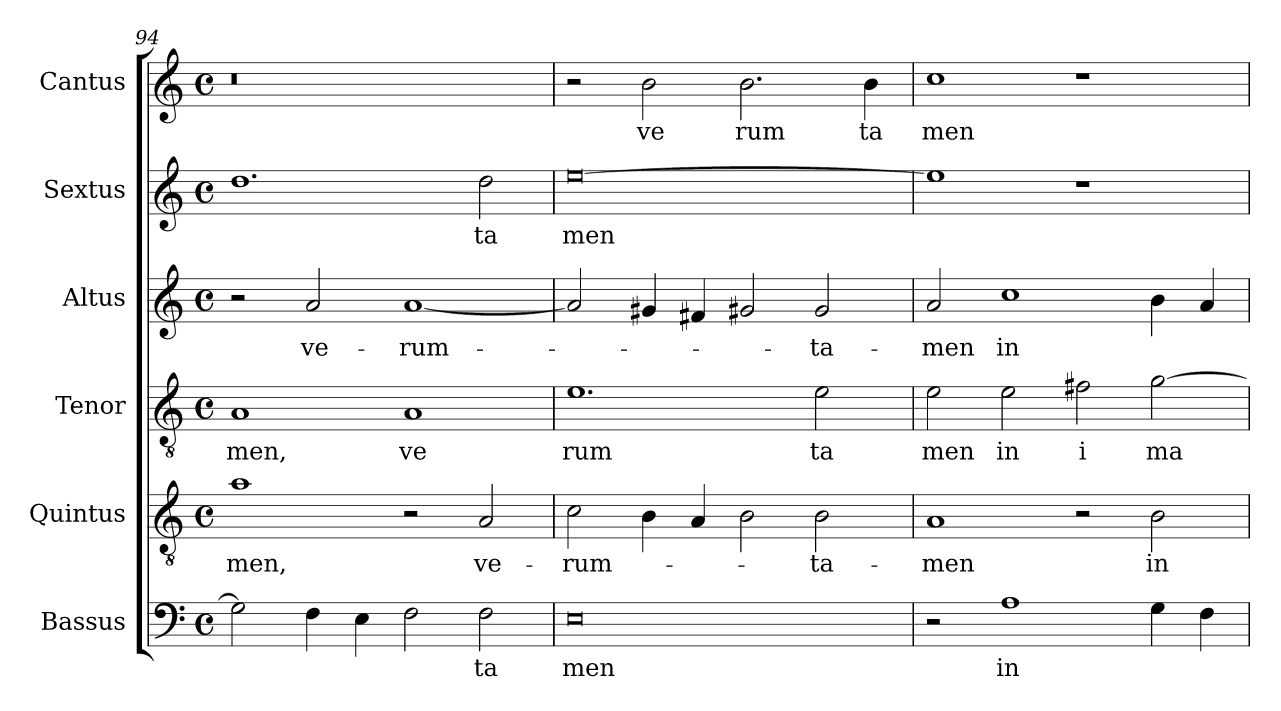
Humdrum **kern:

**kern	**text	**kern	**text	**kern	**text	**kern	**text	**kern	**text	**kern	**text
*part6	*part6	*part5	*part5	*part4	*part4	*part3	*part3	*part2	*part2	*part1	*part1
*staff6	*staff6	*staff5	*staff5	*staff4	*staff4	*staff3	*staff3	*staff2	*staff2	*staff1	*staff1
*I"Bassus	*	*I"Quintus	*	*I"Tenor	*	*I"Altus	*	*I"Sextus	*	*I"Cantus	*
!!LO:LB:g=z
*clefF4	*	*clefGv2	*	*clefGv2	*	*clefG2	*	*clefG2	*	*clefG2	*
*M4/4	*	*M4/4	*	*M4/4	*	*M4/4	*	*M4/4	*	*M4/4	*
*met(c)	*	*met(c)	*	*met(c)	*	*met(c)	*	*met(c)	*	*met(c)	*
=94	=94	=94	=94	=94	=94	=94	=94	=94	=94	=94	=94
!	!	!	!LO:LY:b:cj	!	!LO:LY:b:cj	!	!	!	!	!	!
2G\]	.	1a	-men,	1A	-men,	2r	.	1.dd	.	0r	.
!	!	!	!	!	!	!	!LO:LY:b:cj	!	!	!	!
4F\	.	.	.	.	.	2a/	ve-	.	.	.	.
4E\	.	.	.	.	.	.	.	.	.	.	.
!	!	!	!	!	!LO:LY:b:cj	!	!LO:LY:b	!	!	!	!
2F\	.	2r	.	1A	ve	[<1a	-rum-	.	.	.	.
!	!LO:LY:b:cj	!	!LO:LY:b:cj	!	!	!	!	!	!LO:LY:b:cj	!	!
2F\	ta	2A/	ve-	.	.	.	.	2dd\	ta	.	.
=95	=95	=95	=95	=95	=95	=95	=95	=95	=95	=95	=95
!	!LO:LY:b:cj	!	!LO:LY:b	!	!LO:LY:b:cj	!	!	!	!LO:LY:b	!	!
0E	men	2c\	-rum-	1.e	rum	2a/]	.	[>0ee	men	2r	.
!	!	!	!	!	!	!	!	!	!	!	!LO:LY:b:cj
.	.	4B\	.	.	.	4g#X/	.	.	.	2b\	ve
.	.	4A/	.	.	.	4f#X/	.	.	.	.	.
!	!	!	!	!	!	!	!	!	!	!	!LO:LY:b:cj
.	.	2B\	.	.	.	2g#X/	.	.	.	2.b\	rum
!	!	!	!LO:LY:b:cj	!	!LO:LY:b:cj	!	!LO:LY:b:cj	!	!	!	!
.	.	2B\	-ta-	2e\	ta	2g#/	-ta-	.	.	.	.
!	!	!	!	!	!	!	!	!	!	!	!LO:LY:b:cj
.	.	.	.	.	.	.	.	.	.	4b\	ta
=96	=96	=96	=96	=96	=96	=96	=96	=96	=96	=96	=96
!	!	!	!LO:LY:b:cj	!	!LO:LY:b:cj	!	!LO:LY:b:cj	!	!	!	!LO:LY:b:cj
2r	.	1A	-men	2e\	men	2a/	-men	1ee]	.	1cc	men
!	!LO:LY:b:cj	!	!	!	!LO:LY:b:cj	!	!LO:LY:b:cj	!	!	!	!
1A	in	.	.	2e\	in	1cc	in	.	.	.	.
!	!	!	!	!	!LO:LY:b:cj	!	!	!	!	!	!
.	.	2r	.	2f#X\	i	.	.	1r	.	1r	.
!	!	!	!LO:LY:b:cj	!	!LO:LY:b	!	!	!	!	!	!
4G\	.	2B\	in	[>2g\	ma	4b\	.	.	.	.	.
4F\	.	.	.	.	.	4a/	.	.	.	.	.
=	=	=	=	=	=	=	=	=	=	=	=
*-	*-	*-	*-	*-	*-	*-	*-	*-	*-	*-	*-
